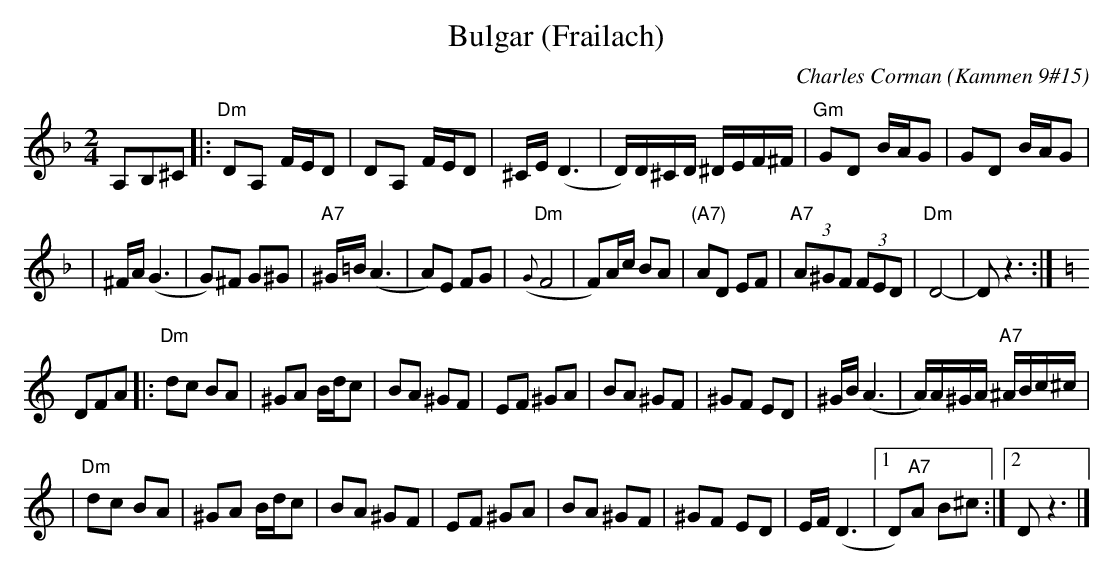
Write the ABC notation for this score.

X:1
T: Bulgar (Frailach)
C: Charles Corman (Kammen 9#15)
M: 2/4
L: 1/16
K: Dm
A,2B,2^C2 \
|: "Dm"D2A,2 FED2 | D2A,2 FED2 | ^CE (D6 | D)D^CD ^DEF^F | "Gm"G2D2 BAG2 | G2D2 BAG2 |
| ^FA (G6 | G2)^F2 G2^G2 | "A7"^G=B(A6 | A2)E2 F2G2 | "Dm"({G}F8 | F2)Ac B2A2 \
| "(A7)"A2D2 E2F2 | "A7"(3A2^G2F2 (3F2E2D2 | "Dm"D8- | D2z6 :| [K:C]
D2F2A2 \
|: "Dm"d2c2 B2A2 | ^G2A2 Bdc2 | B2A2 ^G2F2 | E2F2 ^G2A2 | B2A2 ^G2F2 | ^G2F2 E2D2 | ^GB(A6 | A)A^GA "A7"^ABc^c |
| "Dm"d2c2 B2A2 | ^G2A2 Bdc2 | B2A2 ^G2F2 | E2F2 ^G2A2 | B2A2 ^G2F2 | ^G2F2 E2D2 | EF(D6 |1 D2)"A7"A2 B2^c2 :|2 D2z6 |]
